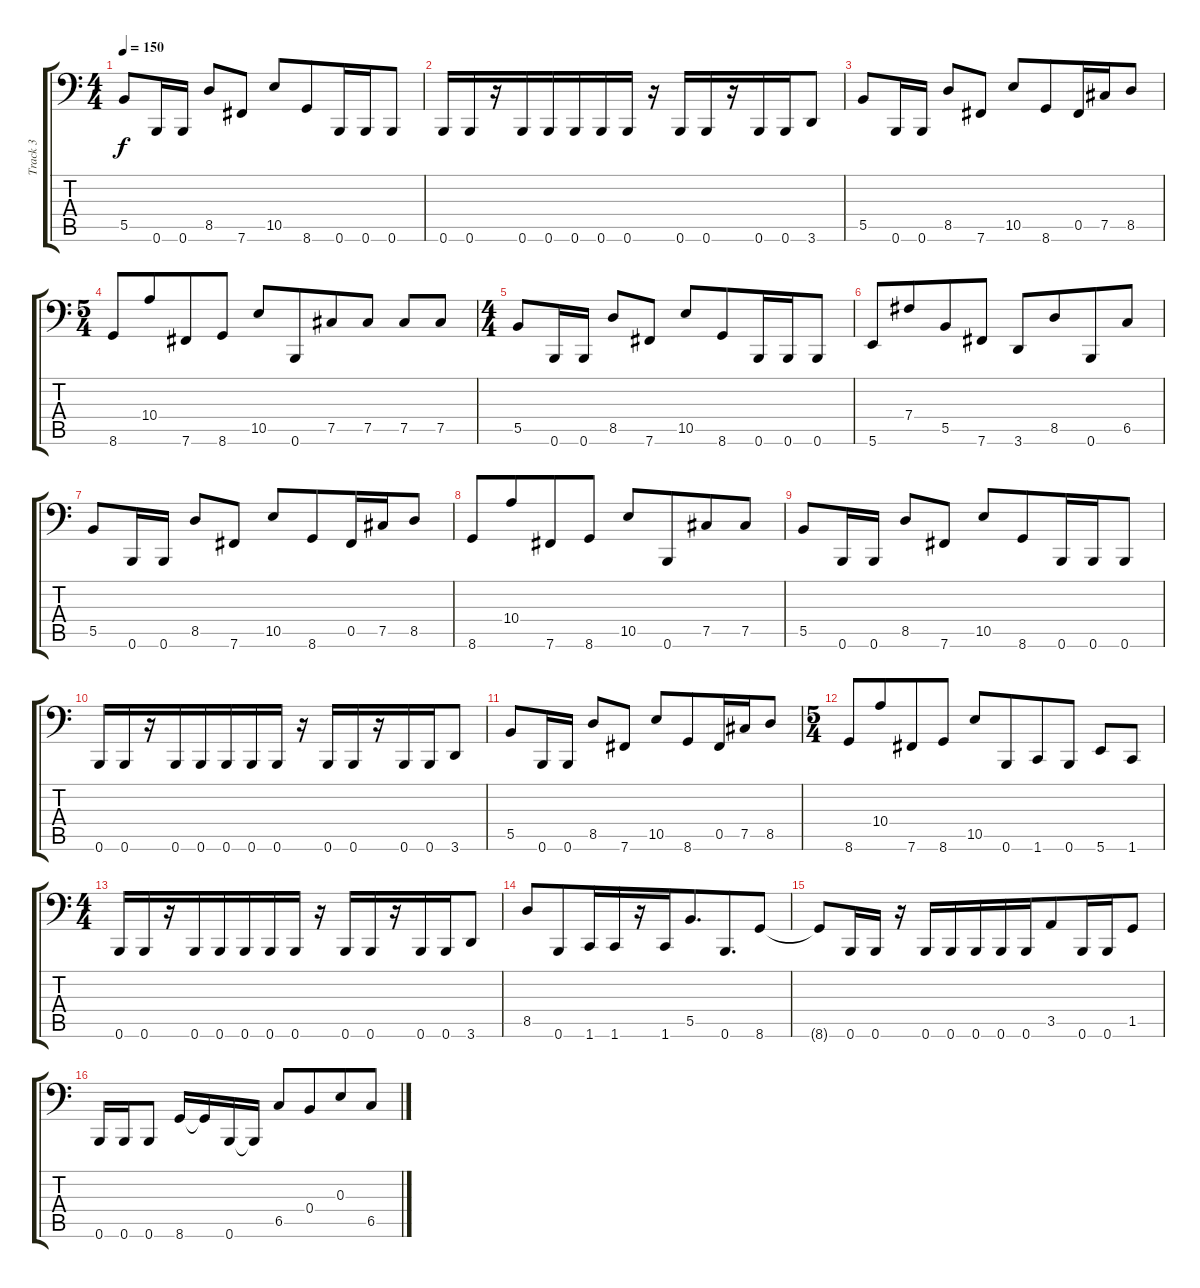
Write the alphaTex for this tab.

\track ("Track 3" "Track 3") {instrument electricbassfinger}
\staff {score tabs}
\tuning (Db3 Ab2 E2 B1 Gb1 B0) {hide}
\ts (4 4)
\tempo 150
\clef f4
\ks c
5.5.8{dy f} 0.6.16{beam merge} 0.6.16 8.5.8{beam merge} 7.6.8 10.5.8{beam merge} 8.6.8{beam merge} 0.6.16 0.6.16{beam merge} 0.6.8 |
0.6.16 0.6.16 r.16 0.6.16{beam merge} 0.6.16{beam merge} 0.6.16{beam merge} 0.6.16 0.6.16 r.16 0.6.16 0.6.16{beam merge} r.16 0.6.16{beam merge} 0.6.16{beam merge} 3.6.8 |
5.5.8 0.6.16{beam merge} 0.6.16 8.5.8{beam merge} 7.6.8 10.5.8{beam merge} 8.6.8{beam merge} 0.5.16 7.5.16{beam merge} 8.5.8 |
\ts (5 4)
8.6.8{beam merge} 10.4.8{beam merge} 7.6.8 8.6.8 10.5.8{beam merge} 0.6.8{beam merge} 7.5.8{beam merge} 7.5.8 7.5.8 7.5.8 |
\ts (4 4)
5.5.8 0.6.16{beam merge} 0.6.16 8.5.8{beam merge} 7.6.8 10.5.8{beam merge} 8.6.8{beam merge} 0.6.16 0.6.16{beam merge} 0.6.8 |
5.6.8 7.4.8{beam merge} 5.5.8 7.6.8 3.6.8 8.5.8{beam merge} 0.6.8 6.5.8 |
5.5.8 0.6.16{beam merge} 0.6.16 8.5.8{beam merge} 7.6.8 10.5.8{beam merge} 8.6.8{beam merge} 0.5.16 7.5.16{beam merge} 8.5.8 |
8.6.8{beam merge} 10.4.8{beam merge} 7.6.8 8.6.8 10.5.8{beam merge} 0.6.8{beam merge} 7.5.8{beam merge} 7.5.8 |
5.5.8 0.6.16{beam merge} 0.6.16 8.5.8{beam merge} 7.6.8 10.5.8{beam merge} 8.6.8{beam merge} 0.6.16 0.6.16{beam merge} 0.6.8 |
0.6.16 0.6.16 r.16 0.6.16{beam merge} 0.6.16{beam merge} 0.6.16{beam merge} 0.6.16 0.6.16 r.16 0.6.16 0.6.16{beam merge} r.16 0.6.16{beam merge} 0.6.16{beam merge} 3.6.8 |
5.5.8 0.6.16{beam merge} 0.6.16 8.5.8{beam merge} 7.6.8 10.5.8{beam merge} 8.6.8{beam merge} 0.5.16 7.5.16{beam merge} 8.5.8 |
\ts (5 4)
8.6.8{beam merge} 10.4.8{beam merge} 7.6.8 8.6.8 10.5.8{beam merge} 0.6.8{beam merge} 1.6.8{beam merge} 0.6.8 5.6.8 1.6.8 |
\ts (4 4)
0.6.16 0.6.16 r.16 0.6.16{beam merge} 0.6.16{beam merge} 0.6.16{beam merge} 0.6.16 0.6.16 r.16 0.6.16 0.6.16{beam merge} r.16 0.6.16{beam merge} 0.6.16{beam merge} 3.6.8 |
8.5.8{beam merge} 0.6.8{beam merge} 1.6.16{beam merge} 1.6.16{beam merge} r.16{beam merge} 1.6.16{beam merge} 5.5.8{d beam merge} 0.6.8{d beam merge} 8.6.8 |
8.6{t}.8 0.6.16{beam merge} 0.6.16 r.16{beam merge} 0.6.16{beam merge} 0.6.16{beam merge} 0.6.16{beam merge} 0.6.16 0.6.16{beam merge} 3.5.8{beam merge} 0.6.16{beam merge} 0.6.16{beam merge} 1.5.8 |
0.6.16 0.6.16{beam merge} 0.6.8 8.6.16{beam merge} 8.6{t}.16 0.6.16 0.6{t}.16 6.5.8{beam merge} 0.4.8{beam merge} 0.3.8 6.5.8
